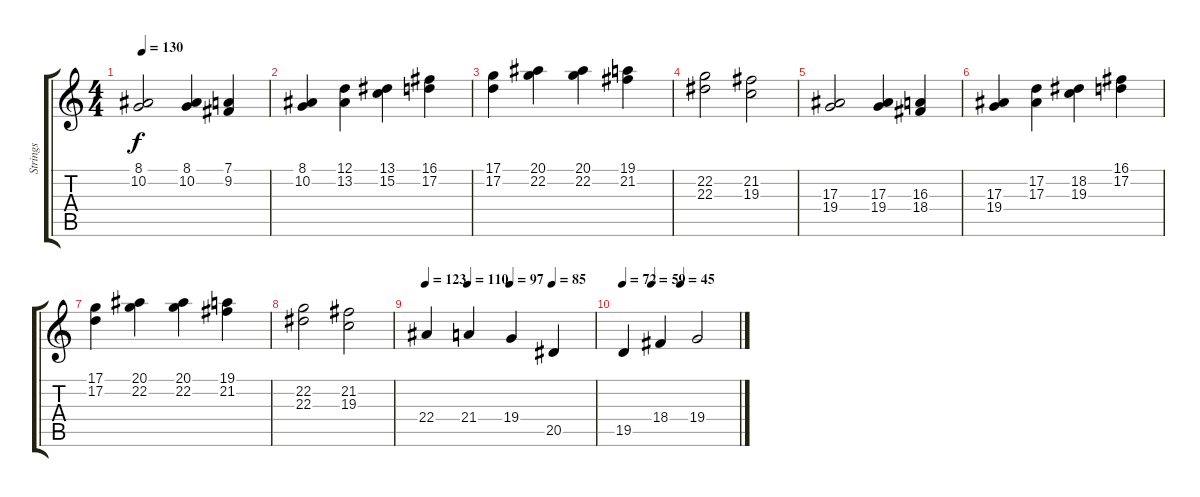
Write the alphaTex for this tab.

\track ("Strings" "Strings") {instrument stringensemble1}
\staff {score tabs}
\tuning (D4 A3 F3 C3 G2 D2) {hide}
\ts (4 4)
\tempo 130
\clef g2
\ks c
(8.1 10.2).2{dy f} (8.1 10.2).4 (7.1 9.2).4 |
(8.1 10.2).4 (12.1 13.2).4 (13.1 15.2).4 (16.1 17.2).4 |
(17.1 17.2).4 (20.1 22.2).4 (20.1 22.2).4 (19.1 21.2).4 |
(22.2 22.3).2 (21.2 19.3).2 |
(17.3 19.4).2 (17.3 19.4).4 (16.3 18.4).4 |
(17.3 19.4).4 (17.2 17.3).4 (18.2 19.3).4 (16.1 17.2).4 |
(17.1 17.2).4 (20.1 22.2).4 (20.1 22.2).4 (19.1 21.2).4 |
(22.2 22.3).2 (21.2 19.3).2 |
\tempo 123
\tempo (110 0.25)
\tempo (97 0.5)
\tempo (85 0.75)
22.4.4 21.4.4 19.4.4 20.5.4 |
\tempo 72
\tempo (59 0.25)
\tempo (45 0.5)
19.5.4 18.4.4 19.4.2
